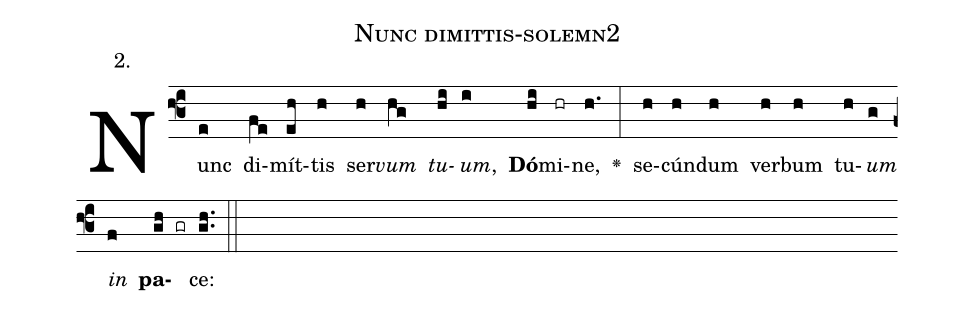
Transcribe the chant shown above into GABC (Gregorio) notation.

name: Nunc dimittis-solemn2;
annotation: 2.;
%%
(f3)Nunc(e) di(fe)mít(eh)tis(h) ser(h)<i>vum</i>(hg) <i>tu</i>(hi)<i>um</i>,(i) <b>Dó</b>(hi)mi(hr)ne,(h.) <v>\greheightstar</v>(:) se(h)cún(h)dum(h) ver(h)bum(h) tu(h)<i>um</i>(g) <i>in</i>(f) <b>pa</b>(gh gr)ce:(gh..) (::)


%E(h) u(h) o(g) u(f) a(gh) e.(gh..) (::)
